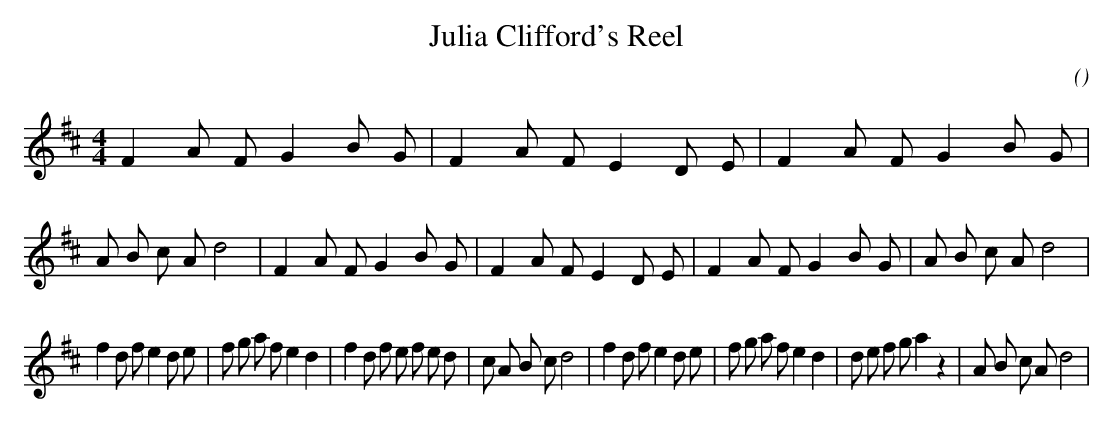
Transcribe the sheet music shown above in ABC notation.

X:1
T: Julia Clifford's Reel
C:
O:
M:4/4
K:D
K:D
M:4/4
L:1/16
F4 A2 F2 G4 B2 G2 |F4 A2 F2 E4 D2 E2 |F4 A2 F2 G4 B2 G2 |A2 B2 c2 A2 d8 |F4 A2 F2 G4 B2 G2 |F4 A2 F2 E4 D2 E2 |F4 A2 F2 G4 B2 G2 |A2 B2 c2 A2 d8 |
f4 d2 f2 e4 d2 e2 |f2 g2 a2 f2 e4 d4 |f4 d2 f2 e2 f2 e2 d2 |c2 A2 B2 c2 d8 |f4 d2 f2 e4 d2 e2 |f2 g2 a2 f2 e4 d4 |d2 e2 f2 g2 a4 z4 |A2 B2 c2 A2 d8 |
